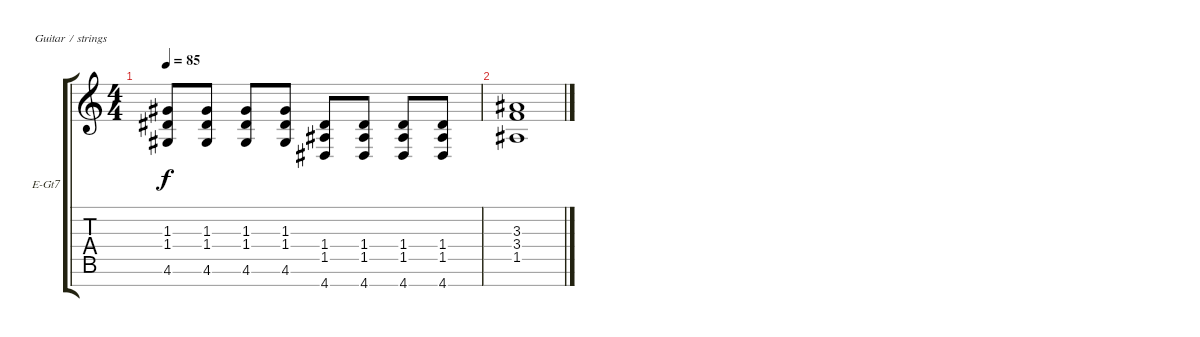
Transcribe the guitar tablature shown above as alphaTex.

\defaultSystemsLayout 4
\bracketExtendMode groupsimilarinstruments
\firstSystemTrackNameOrientation horizontal
\otherSystemsTrackNameOrientation horizontal
\track ("Electric Guitar" "E-Gt7") {instrument distortionguitar}
\staff {score tabs}
\tuning (E4 B3 G3 D3 A2 E2 B1)
\ts (4 4)
\tempo 85
\clef g2
\scale
0.333333
\ks c
(1.3 1.4 4.6).8{dy f} (1.3 1.4 4.6).8 (1.3 1.4 4.6).8 (1.3 1.4 4.6).8 (1.4 1.5 4.7).8 (1.4 1.5 4.7).8 (1.4 1.5 4.7).8 (1.4 1.5 4.7).8 |
(3.3 3.4 1.5).1
